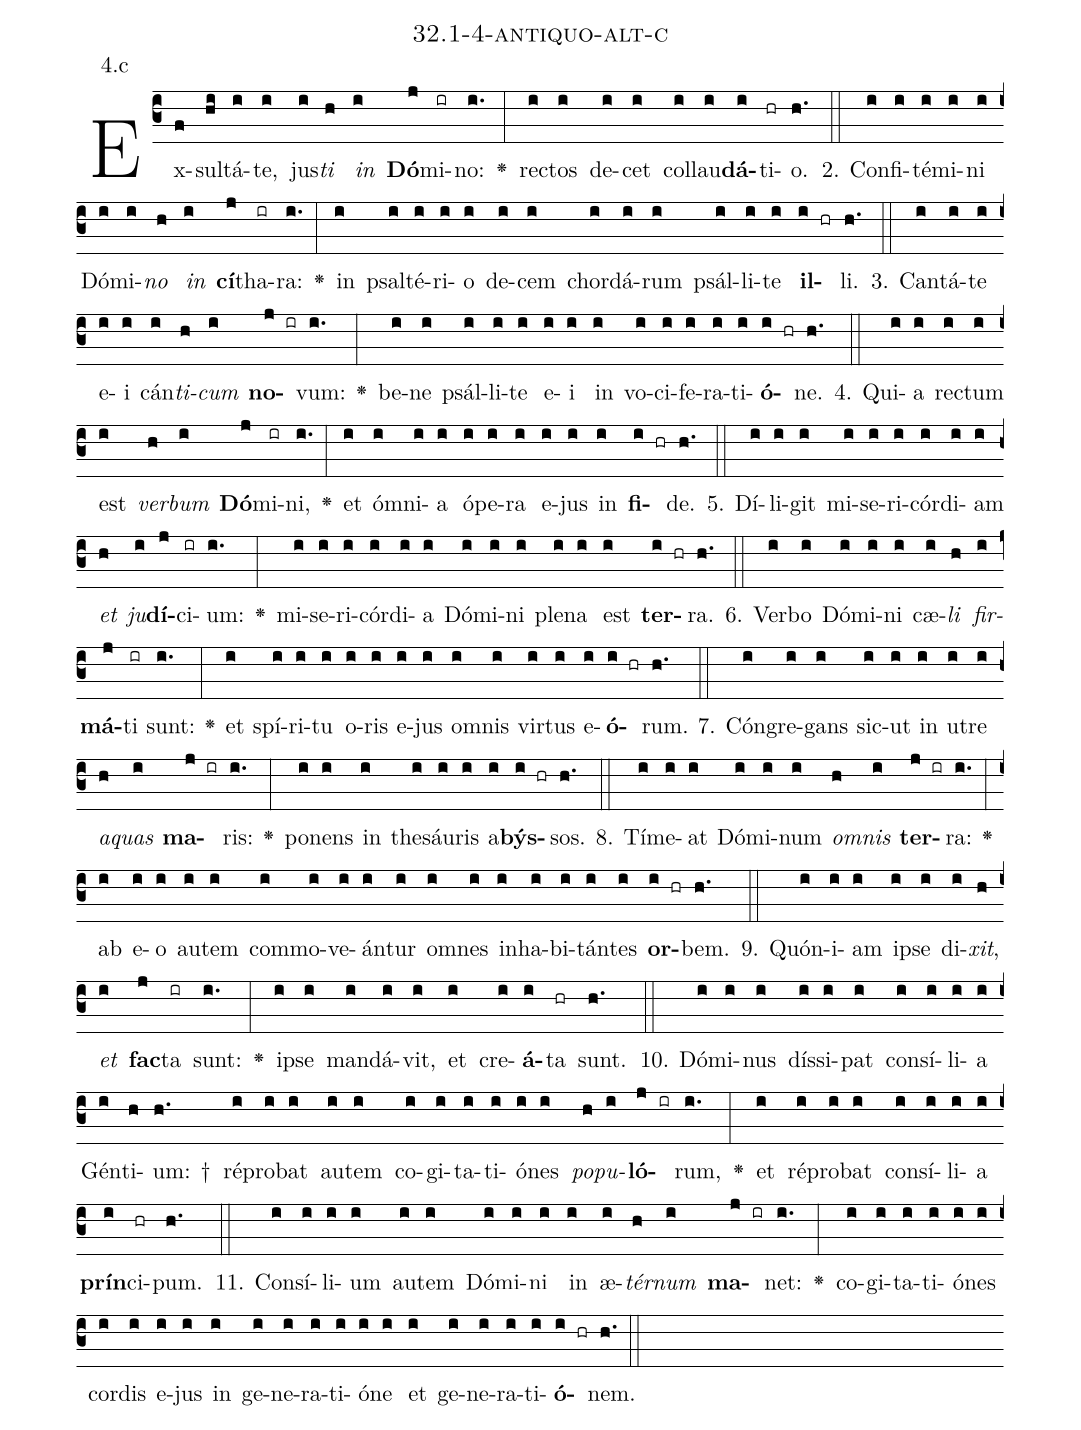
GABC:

name: 32.1-4-antiquo-alt-c;
annotation: 4.c;
%%
(c3)Ex(f)sul(hi)tá(i)te,(i) jus(i)<i>ti</i>(h) <i>in</i>(i) <b>Dó</b>(j)mi(ir)no:(i.) <v>\greheightstar</v>(:) rec(i)tos(i) de(i)cet(i) col(i)lau(i)<b>dá</b>(i)ti(hr)o.(h.) (::)
2. Con(i)fi(i)té(i)mi(i)ni(i) Dó(i)mi(i)<i>no</i>(h) <i>in</i>(i) <b>cí</b>(j)tha(ir)ra:(i.) <v>\greheightstar</v>(:) in(i) psal(i)té(i)ri(i)o(i) de(i)cem(i) chor(i)dá(i)rum(i) psál(i)li(i)te(i) <b>il</b>(i hr)li.(h.) (::)
3. Can(i)tá(i)te(i) e(i)i(i) cán(i)<i>ti</i>(h)<i>cum</i>(i) <b>no</b>(j ir)vum:(i.) <v>\greheightstar</v>(:) be(i)ne(i) psál(i)li(i)te(i) e(i)i(i) in(i) vo(i)ci(i)fe(i)ra(i)ti(i)<b>ó</b>(i hr)ne.(h.) (::)
4. Qui(i)a(i) rec(i)tum(i) est(i) <i>ver</i>(h)<i>bum</i>(i) <b>Dó</b>(j)mi(ir)ni,(i.) <v>\greheightstar</v>(:) et(i) óm(i)ni(i)a(i) ó(i)pe(i)ra(i) e(i)jus(i) in(i) <b>fi</b>(i hr)de.(h.) (::)
5. Dí(i)li(i)git(i) mi(i)se(i)ri(i)cór(i)di(i)am(i) <i>et</i>(h) <i>ju</i>(i)<b>dí</b>(j)ci(ir)um:(i.) <v>\greheightstar</v>(:) mi(i)se(i)ri(i)cór(i)di(i)a(i) Dó(i)mi(i)ni(i) ple(i)na(i) est(i) <b>ter</b>(i hr)ra.(h.) (::)
6. Ver(i)bo(i) Dó(i)mi(i)ni(i) cæ(i)<i>li</i>(h) <i>fir</i>(i)<b>má</b>(j)ti(ir) sunt:(i.) <v>\greheightstar</v>(:) et(i) spí(i)ri(i)tu(i) o(i)ris(i) e(i)jus(i) om(i)nis(i) vir(i)tus(i) e(i)<b>ó</b>(i hr)rum.(h.) (::)
7. Cón(i)gre(i)gans(i) sic(i)ut(i) in(i) u(i)tre(i) <i>a</i>(h)<i>quas</i>(i) <b>ma</b>(j ir)ris:(i.) <v>\greheightstar</v>(:) po(i)nens(i) in(i) the(i)sáu(i)ris(i) a(i)<b>býs</b>(i hr)sos.(h.) (::)
8. Tí(i)me(i)at(i) Dó(i)mi(i)num(i) <i>om</i>(h)<i>nis</i>(i) <b>ter</b>(j ir)ra:(i.) <v>\greheightstar</v>(:) ab(i) e(i)o(i) au(i)tem(i) com(i)mo(i)ve(i)án(i)tur(i) om(i)nes(i) in(i)ha(i)bi(i)tán(i)tes(i) <b>or</b>(i hr)bem.(h.) (::)
9. Quón(i)i(i)am(i) ip(i)se(i) di(i)<i>xit</i>,(h) <i>et</i>(i) <b>fac</b>(j)ta(ir) sunt:(i.) <v>\greheightstar</v>(:) ip(i)se(i) man(i)dá(i)vit,(i) et(i) cre(i)<b>á</b>(i)ta(hr) sunt.(h.) (::)
10. Dó(i)mi(i)nus(i) dís(i)si(i)pat(i) con(i)sí(i)li(i)a(i) Gén(i)ti(h)um: †(h.) ré(i)pro(i)bat(i) au(i)tem(i) co(i)gi(i)ta(i)ti(i)ó(i)nes(i) <i>po</i>(h)<i>pu</i>(i)<b>ló</b>(j ir)rum,(i.) <v>\greheightstar</v>(:) et(i) ré(i)pro(i)bat(i) con(i)sí(i)li(i)a(i) <b>prín</b>(i)ci(hr)pum.(h.) (::)
11. Con(i)sí(i)li(i)um(i) au(i)tem(i) Dó(i)mi(i)ni(i) in(i) æ(i)<i>tér</i>(h)<i>num</i>(i) <b>ma</b>(j ir)net:(i.) <v>\greheightstar</v>(:) co(i)gi(i)ta(i)ti(i)ó(i)nes(i) cor(i)dis(i) e(i)jus(i) in(i) ge(i)ne(i)ra(i)ti(i)ó(i)ne(i) et(i) ge(i)ne(i)ra(i)ti(i)<b>ó</b>(i hr)nem.(h.) (::)
